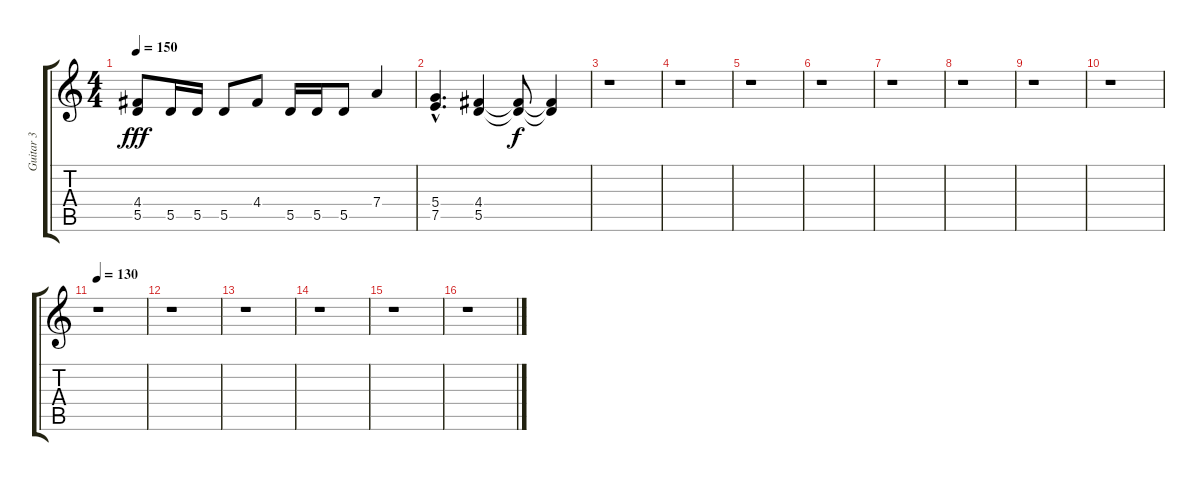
\track ("Guitar 3" "Guitar 3") {instrument distortionguitar}
\staff {score tabs}
\tuning (E4 B3 G3 D3 A2 E2) {hide}
\ts (4 4)
\tempo 150
\clef g2
\ks c
(4.4 5.5).8{dy fff} 5.5.16 5.5.16 5.5.8 4.4.8 5.5.16 5.5.16 5.5.8 7.4.4 |
(5.4{hac} 7.5{hac}).4{d} (4.4 5.5).4 (4.4{t} 5.5{t}).8{dy f} (4.4{t} 5.5{t}).4 |
r.1 |
r.1 |
r.1 |
r.1 |
r.1 |
r.1 |
r.1 |
r.1 |
\tempo 130
r.1 |
r.1 |
r.1 |
r.1 |
r.1 |
r.1
